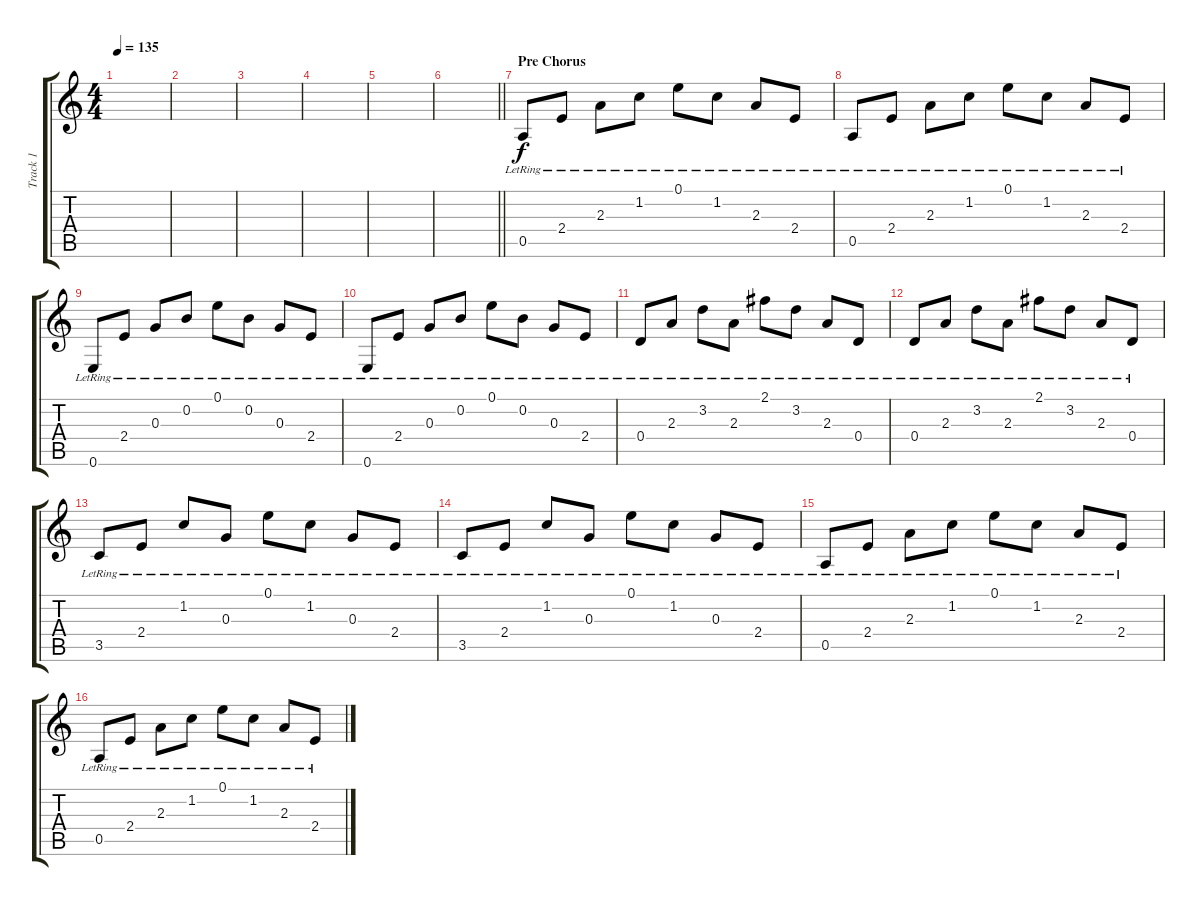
\track ("Track 1" "Track 1") {instrument electricguitarjazz}
\staff {score tabs}
\tuning (E4 B3 G3 D3 A2 E2) {hide}
\ts (4 4)
\tempo 135
\clef g2
\ks c
|
|
|
|
|
\barLineRight lightlight
|
\section ("" "Pre Chorus")
0.5{lr}.8{instrument electricguitarjazz} 2.4{lr}.8 2.3{lr}.8 1.2{lr}.8 0.1{lr}.8 1.2{lr}.8 2.3{lr}.8 2.4{lr}.8 |
0.5{lr}.8 2.4{lr}.8 2.3{lr}.8 1.2{lr}.8 0.1{lr}.8 1.2{lr}.8 2.3{lr}.8 2.4{lr}.8 |
0.6{lr}.8 2.4{lr}.8 0.3{lr}.8 0.2{lr}.8 0.1{lr}.8 0.2{lr}.8 0.3{lr}.8 2.4{lr}.8 |
0.6{lr}.8 2.4{lr}.8 0.3{lr}.8 0.2{lr}.8 0.1{lr}.8 0.2{lr}.8 0.3{lr}.8 2.4{lr}.8 |
0.4{lr}.8 2.3{lr}.8 3.2{lr}.8 2.3{lr}.8 2.1{lr}.8 3.2{lr}.8 2.3{lr}.8 0.4{lr}.8 |
0.4{lr}.8 2.3{lr}.8 3.2{lr}.8 2.3{lr}.8 2.1{lr}.8 3.2{lr}.8 2.3{lr}.8 0.4{lr}.8 |
3.5{lr}.8 2.4{lr}.8 1.2{lr}.8 0.3{lr}.8 0.1{lr}.8 1.2{lr}.8 0.3{lr}.8 2.4{lr}.8 |
3.5{lr}.8 2.4{lr}.8 1.2{lr}.8 0.3{lr}.8 0.1{lr}.8 1.2{lr}.8 0.3{lr}.8 2.4{lr}.8 |
0.5{lr}.8{instrument electricguitarjazz} 2.4{lr}.8 2.3{lr}.8 1.2{lr}.8 0.1{lr}.8 1.2{lr}.8 2.3{lr}.8 2.4{lr}.8 |
0.5{lr}.8 2.4{lr}.8 2.3{lr}.8 1.2{lr}.8 0.1{lr}.8 1.2{lr}.8 2.3{lr}.8 2.4{lr}.8
